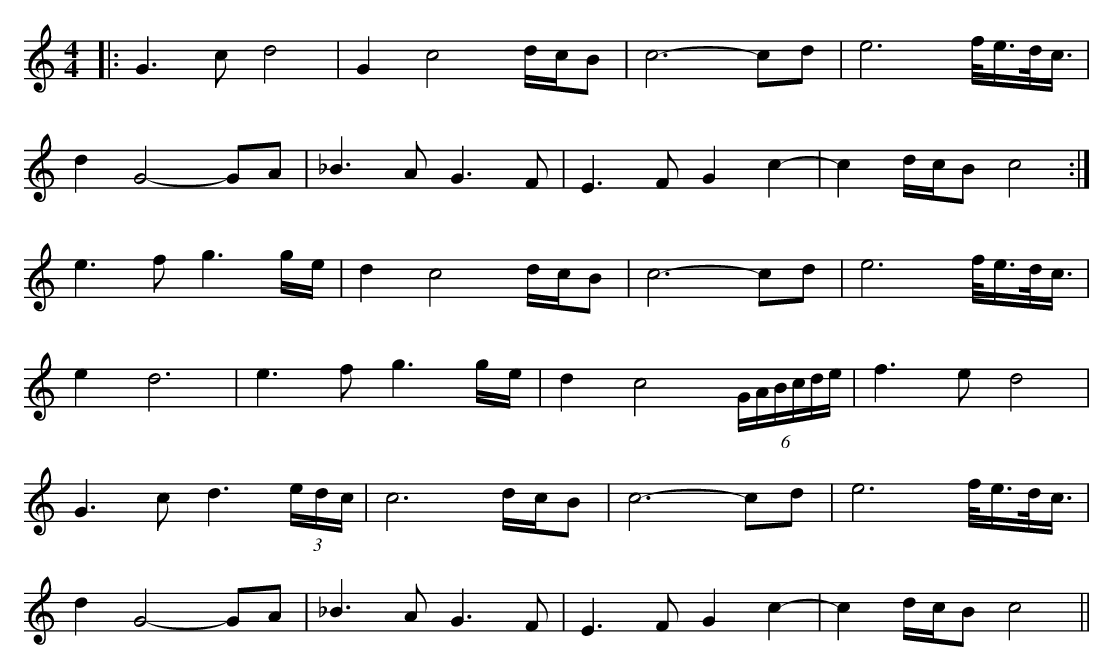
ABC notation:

X:1
M:4/4
K:C
|:G3c d4|G2c4 d/c/B|c6- cd|e6 f/<e/d/<c/|
d2G4- GA|_B3A G3F|E3F G2c2-|c2d/c/B c4:|
e3f g3g/e/|d2c4 d/c/B|c6- cd|e6 f/<e/d/<c/|
e2 d6|e3f g3g/e/|d2c4 (6G/A/B/c/d/e/|f3e d4|
G3c d3(3e/d/c/|c6 d/c/B|c6- cd|e6 f/<e/d/<c/|
d2G4- GA|_B3A G3F|E3F G2c2-|c2d/c/B c4||
